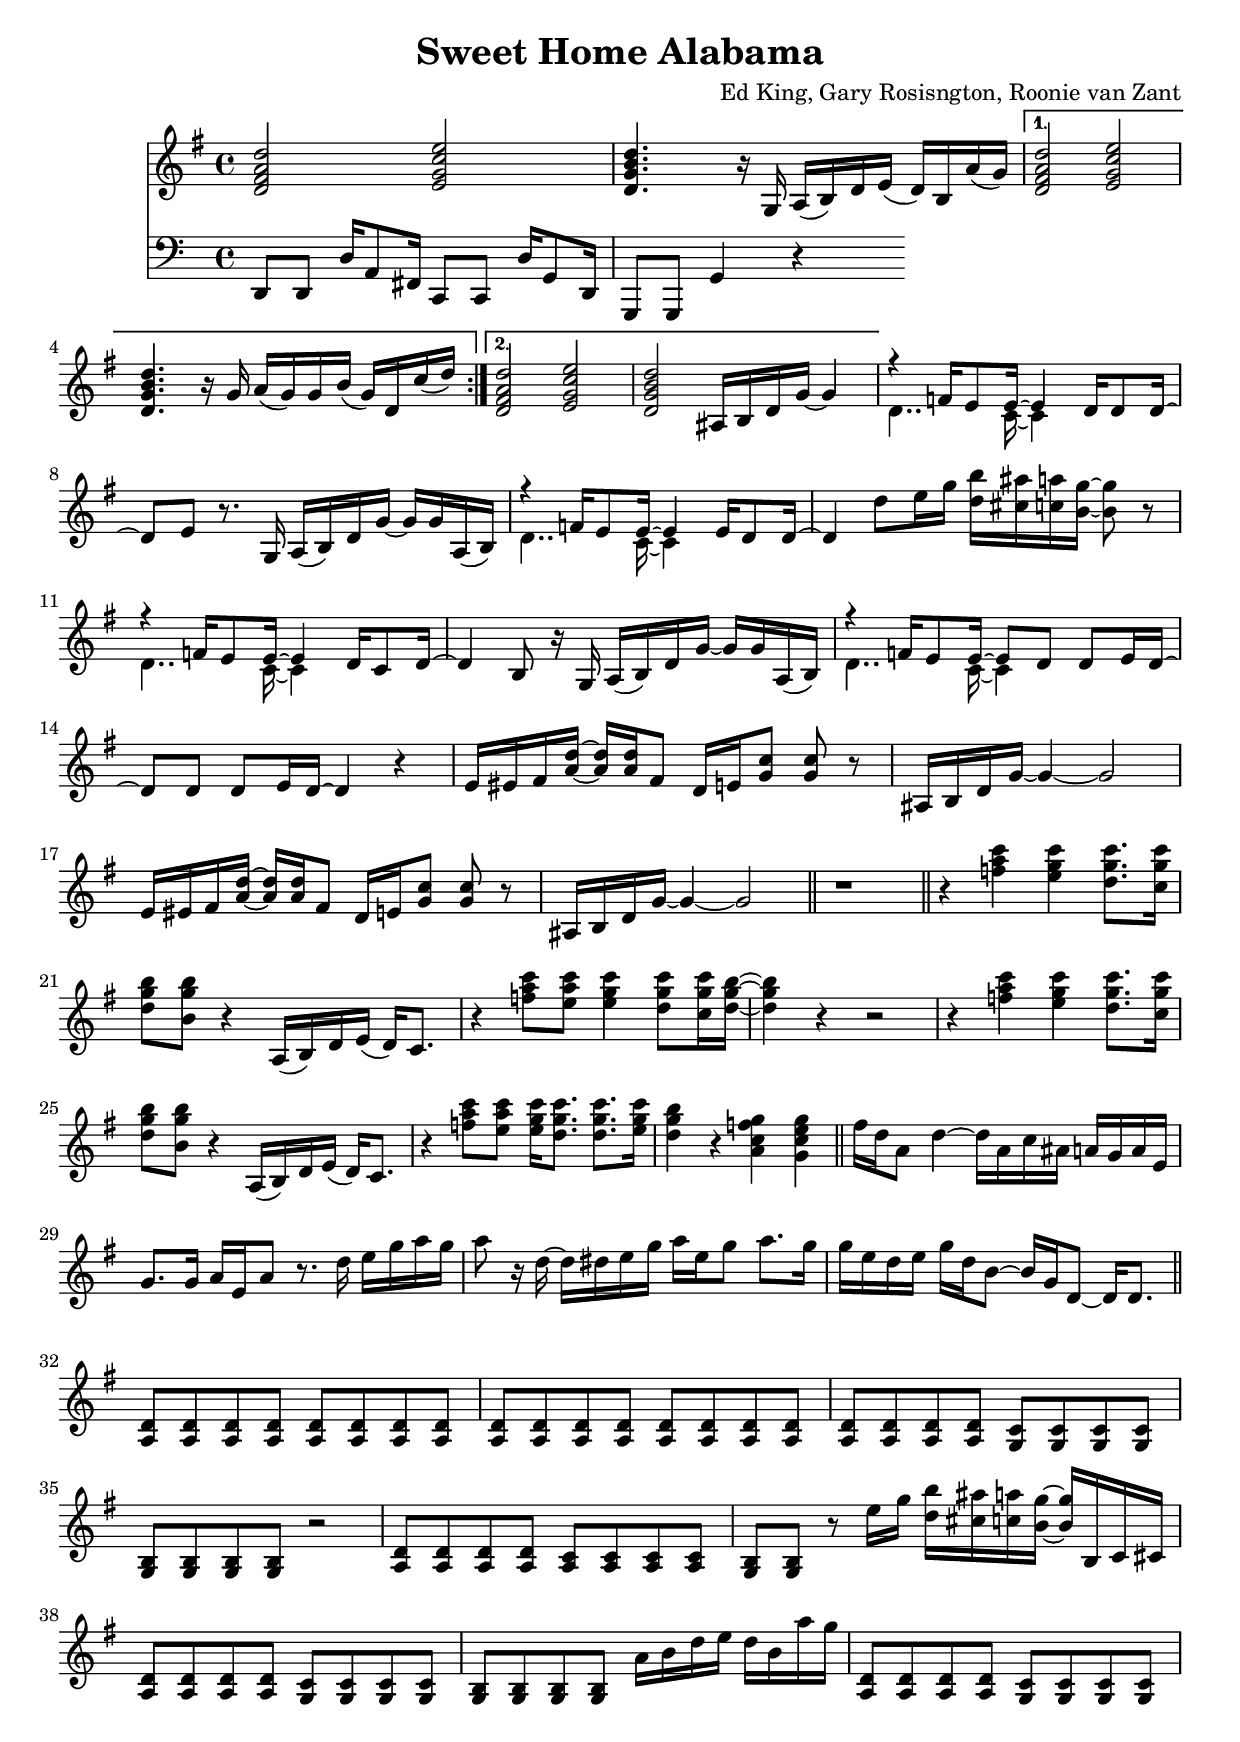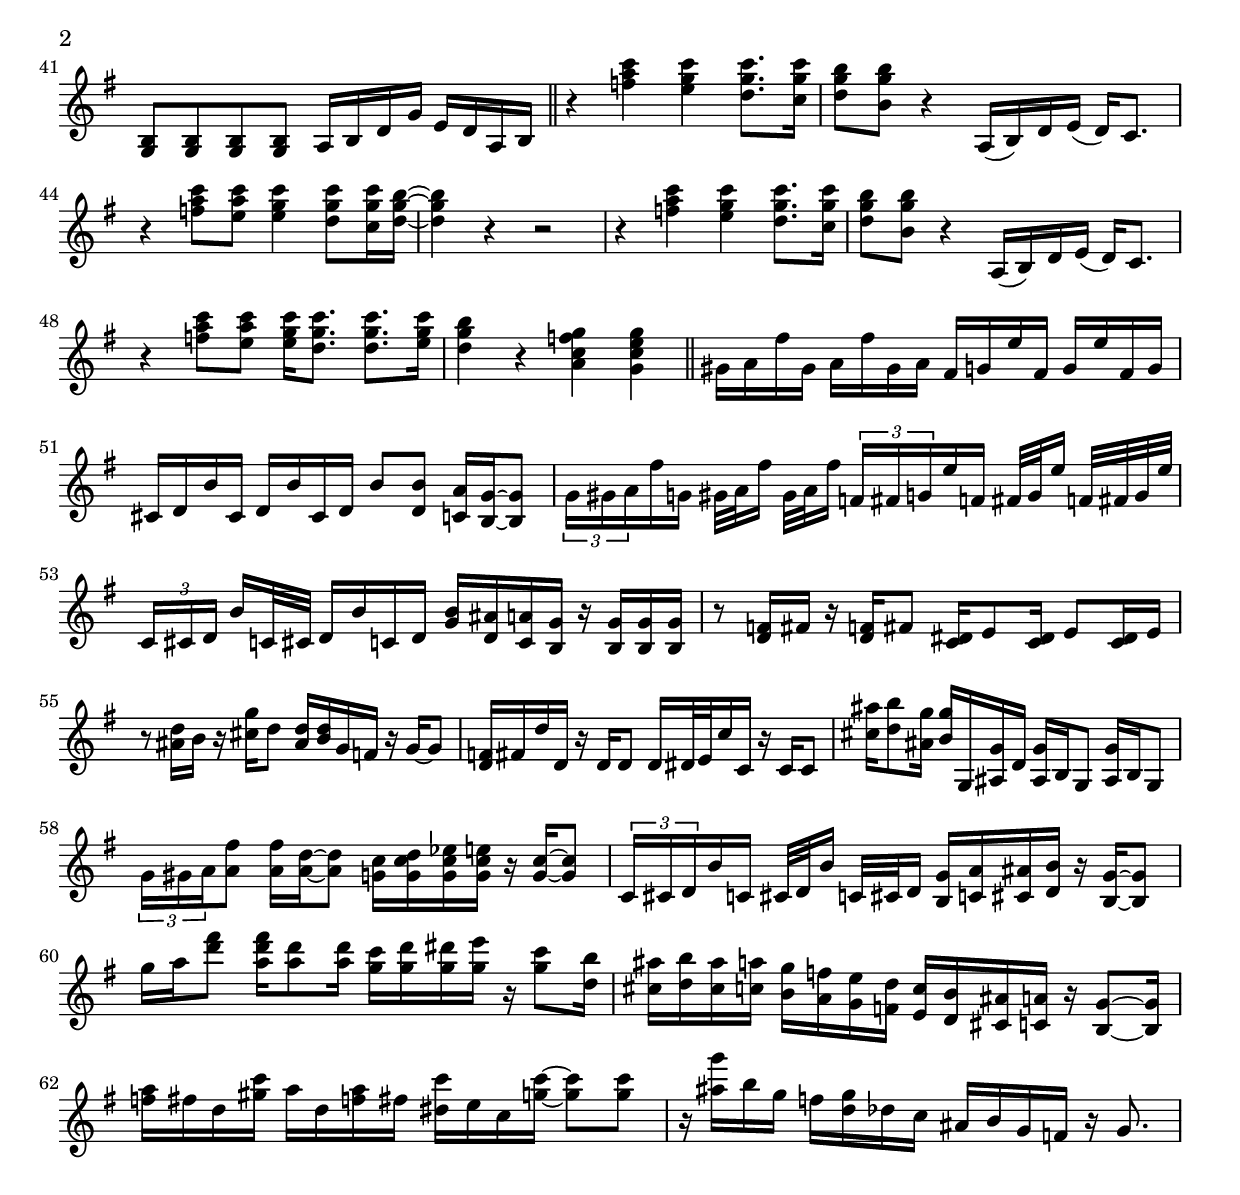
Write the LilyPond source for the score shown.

\version "2.18.2"

\header {
  title = "Sweet Home Alabama"
  composer = "Ed King, Gary Rosisngton, Roonie van Zant"
}

\score {
  \relative c'' {
    <<
      \new Staff {
	\clef treble
	\key g \major
				%Intro riff
	\repeat volta 2 {
	  <d, fis a d>2 <e g c e> <d g b d>4. r16
	  g,16 a( b) d e( d) b a'( g)}
	\alternative {
	  {<d fis a d>2 <e g c e> <d g b d>4. r16
	    g16 a( g) g b( g) d c'( d)}
	  {<d, fis a d>2 <e g c e> <d g b d>
	    ais16 b d g~ g4}}
	
				%First verse
	<<
	  {r4 f16 e8 e16~ e4 d16 d8 d16~ d8[ e]} % Big wheels keep on turnin'
	  \\
	  {\stemDown d4.. c16~ c4}
	>>
	r8. g16
	a16( b) d g~ g g a,( b) %guitar riff
	<<
	  {r4 f'16 e8 e16~ e4 e16 d8 d16~ d4} %Carry me home to see my kin
	  \\
	  {\stemDown d4.. c16~ c4}
	>>
	d'8 e16 g <d b'>16 <cis ais'> <c a'> <b g'>~ <b g'>8 r8
        <<
	  {r4 f16 e8 e16~ e4 d16 c8 d16~ d4 b8} %Singin' songs about the southland
	  \\
	  {\stemDown d4.. c16~ c4}
	>>
	r16 g16
	a16( b) d g~ g g a,( b) %guitar riff
	<<
				%Miss Alabamy once again and I think it's a sin
	  {r4 f'16 e8 e16~ e8 d d e16 d~ d8 d d e16 d~ d4}
	  \\
	  {\stemDown d4.. c16~ c4}
	>>
	r4
	
				%Guitar riff
	\repeat unfold 2 {
	  e16 eis fis <a d>~ <a d> <a d> fis8
	  d16 e <g c>8 <g c> r
	  ais,16 b d g~ g4~ g2
	}
	
				%TODO: Neil Young verse goes here
				%See Troy Nelson transcription for
				%"Southern Man" harmonization
	\bar "||" r1
				%Chorus 1
	\bar "||"
	r4 <f' a c>4 <e g c> <d g c>8. <c g' c>16 %Sweet Home Ala-
	<d g b>8 <b g' b> r4 a,16( b) d e( d) c8. %-bama
	r4 <f' a c>8 <e a c> <e g c>4 <d g c>8 <c g' c>16 <d g b>~ %Where the skies are so
	<d g b>4 r4 r2 %blue
	r4 <f a c>4 <e g c> <d g c>8. <c g' c>16 %Sweet Home Ala-
	<d g b>8 <b g' b> r4 a,16( b) d e( d) c8. %-bama
	r4 <f' a c>8 <e a c> <e g c>16 <d g c>8. <d g c> <e g c>16 %Lord .. to
	<d g b>4 r4 <a c f g>4 <g c e g> %you
	
				%Guitar solo
	\bar "||"
	fis'16 d a8 d4~ d16 a c ais a g a e
	g8. g16 a e a8 r8. d16 e g a g
	a8 r16 d,~ d dis e g a e g8 a8. g16
	g e d e g d b8~ b16 g d8~ d16 d8.
	\bar "||"
	
				%Verse 3
	\repeat unfold 16 <a d>8
	\repeat unfold 4 <a d> % Birming
	\repeat unfold 4 <g c> % ham loves the
	\repeat unfold 4 <g b> %governor
	r2 %Boo, boo
	\repeat unfold 4 <a d>8 %We all
	\repeat unfold 4 <a c>% did what we could
	<g b> <g b> r8 e''16 g
	<d b'>16 <cis ais'> <c a'> <b g'>~ <b g'>16 b, c cis
	\repeat unfold 4 <a d>8 %Water-
	\repeat unfold 4 <g c>8 %gate does not
	\repeat unfold 4 <g b> %bother me
	a'16 b d e d b a' g
	\repeat unfold 4 <a,, d>8 %Does your
	\repeat unfold 4 <g c> %conscience bother
	\repeat unfold 4 <g b> %you? Tell me
	a16 b d g e d a b
	
				%Chorus 2
	\bar "||"
	r4 <f'' a c>4 <e g c> <d g c>8. <c g' c>16 %Sweet Home Ala-
	<d g b>8 <b g' b> r4 a,16( b) d e( d) c8. %-bama
	r4 <f' a c>8 <e a c> <e g c>4 <d g c>8 <c g' c>16 <d g b>~ %Where the skies are so
	<d g b>4 r4 r2 %blue
	r4 <f a c>4 <e g c> <d g c>8. <c g' c>16 %Sweet Home Ala-
	<d g b>8 <b g' b> r4 a,16( b) d e( d) c8. %-bama
	r4 <f' a c>8 <e a c> <e g c>16 <d g c>8. <d g c> <e g c>16 %Lord .. to
	<d g b>4 r4 <a c f g>4 <g c e g> %you
	
				%Piano Solo
	\bar "||"
	gis16 a fis' gis, a fis' gis, a
	fis g e' fis, g e' fis, g
	cis, d b' cis, d b' cis, d
	b'8 <d, b'> <c a'>16 <b g'>~ <b g'>8
	\tuplet 3/2 {g'16[ gis a} fis'16 g,] gis32[ a fis'16] gis,32 a fis'16
	\tuplet 3/2 {f,16[ fis g} e'16 f,] fis32[ g e'16] f,32 fis g e'
	\tuplet 3/2 {c,16[ cis d]} b'16[ c,32 cis] d16 b' c, d
	<g b>16 <d ais'> <c a'> <b g'> 16r <b g'>16 <b g'> <b g'>
	r8 <d f>16 fis16 r <d f>16 fis8 <c dis>16 e8 <c dis>16 e8 <c dis>16 e
	r8 <ais d>16 b r16 <cis g'> d8 <ais d>16 <b d> g f r g~ g8
	<d f>16 fis d' d, r16 d d8 d16 dis32 e c'16 c, r16 c c8
	<cis' ais'>16 <d b'>8 <ais g'>16 <b g'> g, <ais g'> d
	<ais g'> b g8 <ais g'>16 b g8
	\tuplet 3/2 {g'16 gis a} <a fis'>8 <a fis'>16 <a d>~ <a d>8
	<g c>16 <g c d> <g c es> <g c e> 16r <g c>~ <g c>8
	\tuplet 3/2 {c,16 cis d} b' c, cis32[ d b'16] c,32[ cis d16]
	<b g'>16 <c a'> <cis ais'> <d b'> r16 <b g'>16~ <b g'>8
	g''16 a <d fis>8 <a d fis>16 <a d>8 <a d>16
	<g c>16 <g d'> <g dis'> <g e'> r16 <g c>8 <d b'>16
	<cis ais'>16 <d b'> <cis ais'> <c a'> <b g'> <a f'> <g e'> <f d'>
	<e c'> <d b'> <cis ais'> <c a'> r16 <b g'>8~ <b g'>16
	<f'' a>16 fis d <gis c> a d, <f a> fis <dis c'> e c <g' c>~ <g c>8 <g c>
	r16 <ais g'> b g f <d g> des c ais b g f r16 g8.
      }

      \new Staff {
	\clef "bass"
				%Intro riff
	d,,8 d d'16 a8 fis16 c8 c d'16 g,8 d16
	g,8 g g'4 r4
      }
    >>
  }
  
  %Generate MIDI output
  %\midi{ \tempo 4 = 98}

}
